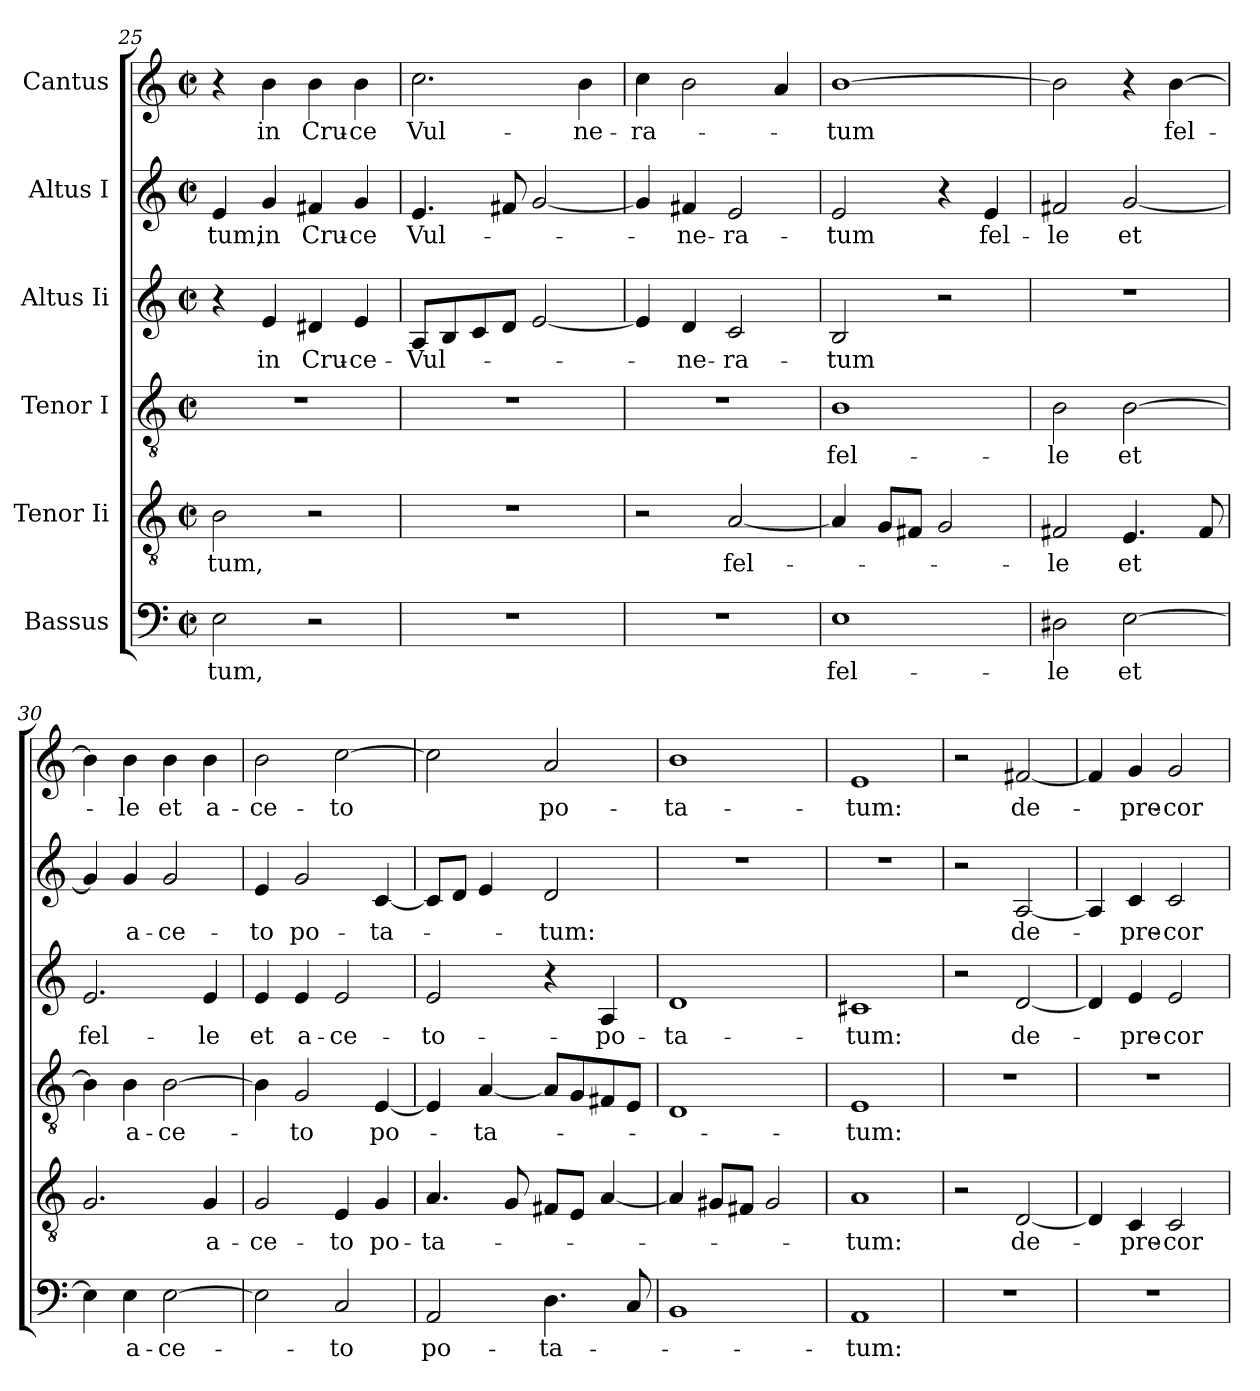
**kern	**text	**kern	**text	**kern	**text	**kern	**text	**kern	**text	**kern	**text
*part6	*part6	*part5	*part5	*part4	*part4	*part3	*part3	*part2	*part2	*part1	*part1
*staff6	*staff6	*staff5	*staff5	*staff4	*staff4	*staff3	*staff3	*staff2	*staff2	*staff1	*staff1
*I"Bassus	*	*I"Tenor Ii	*	*I"Tenor I	*	*I"Altus Ii	*	*I"Altus I	*	*I"Cantus	*
*clefF4	*	*clefGv2	*	*clefGv2	*	*clefG2	*	*clefG2	*	*clefG2	*
*M2/2	*	*M2/2	*	*M2/2	*	*M2/2	*	*M2/2	*	*M2/2	*
*met(c|)	*	*met(c|)	*	*met(c|)	*	*met(c|)	*	*met(c|)	*	*met(c|)	*
=25	=25	=25	=25	=25	=25	=25	=25	=25	=25	=25	=25
!	!LO:LY:b:cj	!	!LO:LY:b:cj	!	!	!	!	!	!LO:LY:b:cj	!	!
2E\	-tum,	2B\	-tum,	1r	.	4r	.	4e/	-tum,	4r	.
!	!	!	!	!	!	!	!LO:LY:b:cj	!	!LO:LY:b:cj	!	!LO:LY:b:cj
.	.	.	.	.	.	4e/	in	4g/	in	4b\	in
!	!	!	!	!	!	!	!LO:LY:b:cj	!	!LO:LY:b:cj	!	!LO:LY:b:cj
2r	.	2r	.	.	.	4d#X/	Cru-	4f#X/	Cru-	4b\	Cru-
!	!	!	!	!	!	!	!LO:LY:b:rj	!	!LO:LY:b:rj	!	!LO:LY:b:rj
.	.	.	.	.	.	4e/	-ce-	4g/	-ce	4b\	-ce
=26	=26	=26	=26	=26	=26	=26	=26	=26	=26	=26	=26
!	!	!	!	!	!	!	!LO:LY:b:cj	!	!LO:LY:b:cj	!	!LO:LY:b:cj
1r	.	1r	.	1r	.	8A/L	-Vul-	4.e/	Vul-	2.cc\	Vul-
.	.	.	.	.	.	8B/	.	.	.	.	.
.	.	.	.	.	.	8c/	.	.	.	.	.
.	.	.	.	.	.	8d/J	.	8f#X/	.	.	.
.	.	.	.	.	.	[<2e/	.	[<2g/	.	.	.
!	!	!	!	!	!	!	!	!	!	!	!LO:LY:b:cj
.	.	.	.	.	.	.	.	.	.	4b\	-ne-
=27	=27	=27	=27	=27	=27	=27	=27	=27	=27	=27	=27
!	!	!	!	!	!	!	!	!	!	!	!LO:LY:b:cj
1r	.	2r	.	1r	.	4e/]	.	4g/]	.	4cc\	-ra-
!	!	!	!	!	!	!	!LO:LY:b	!	!LO:LY:b	!	!
.	.	.	.	.	.	4d/	-ne-	4f#X/	-ne-	2b\	.
!	!	!	!LO:LY:b:cj	!	!	!	!LO:LY:b:rj	!	!LO:LY:b:rj	!	!
.	.	[<2A/	fel-	.	.	2c/	-ra-	2e/	-ra-	.	.
.	.	.	.	.	.	.	.	.	.	4a/	.
=28	=28	=28	=28	=28	=28	=28	=28	=28	=28	=28	=28
!	!LO:LY:b:rj	!	!	!	!LO:LY:b:cj	!	!LO:LY:b:cj	!	!LO:LY:b:cj	!	!LO:LY:b
1E	fel-	4A/]	.	1B	fel-	2B/	-tum	2e/	-tum	[<1b	-tum
.	.	8G/L	.	.	.	.	.	.	.	.	.
.	.	8F#X/J	.	.	.	.	.	.	.	.	.
.	.	2G/	.	.	.	2r	.	4r	.	.	.
!	!	!	!	!	!	!	!	!	!LO:LY:b:cj	!	!
.	.	.	.	.	.	.	.	4e/	fel-	.	.
!!LO:LB:g=z
=29	=29	=29	=29	=29	=29	=29	=29	=29	=29	=29	=29
!	!LO:LY:b:cj	!	!LO:LY:b:cj	!	!LO:LY:b:cj	!	!	!	!LO:LY:b:cj	!	!
2D#X\	-le	2F#X/	-le	2B\	-le	1r	.	2f#X/	-le	2b\]	.
!	!LO:LY:b:cj	!	!LO:LY:b:cj	!	!LO:LY:b:cj	!	!	!	!LO:LY:b:cj	!	!
[>2E\	et	4.E/	et	[>2B\	et	.	.	[<2g/	et	4r	.
!	!	!	!	!	!	!	!	!	!	!	!LO:LY:b:cj
.	.	.	.	.	.	.	.	.	.	[>4b\	fel-
.	.	8F#/	.	.	.	.	.	.	.	.	.
=30	=30	=30	=30	=30	=30	=30	=30	=30	=30	=30	=30
!	!	!	!	!	!	!	!LO:LY:b:cj	!	!	!	!
4E\]	.	2.G/	.	4B\]	.	2.e/	fel-	4g/]	.	4b\]	.
!	!LO:LY:b	!	!	!	!LO:LY:b	!	!	!	!LO:LY:b	!	!LO:LY:b:cj
4E\	a-	.	.	4B\	a-	.	.	4g/	a-	4b\	-le
!	!LO:LY:b:rj	!	!	!	!LO:LY:b:rj	!	!	!	!LO:LY:b:rj	!	!LO:LY:b:cj
[>2E\	-ce-	.	.	[>2B\	-ce-	.	.	2g/	-ce-	4b\	et
!	!	!	!LO:LY:b:cj	!	!	!	!LO:LY:b:cj	!	!	!	!LO:LY:b:cj
.	.	4G/	a-	.	.	4e/	-le	.	.	4b\	a-
=31	=31	=31	=31	=31	=31	=31	=31	=31	=31	=31	=31
!	!	!	!LO:LY:b:cj	!	!	!	!LO:LY:b:cj	!	!LO:LY:b:cj	!	!LO:LY:b:cj
2E\]	.	2G/	-ce-	4B\]	.	4e/	et	4e/	-to	2b\	-ce-
!	!	!	!	!	!LO:LY:b:cj	!	!LO:LY:b	!	!LO:LY:b:cj	!	!
.	.	.	.	2G/	-to	4e/	a-	2g/	po-	.	.
!	!LO:LY:b:cj	!	!LO:LY:b:cj	!	!	!	!LO:LY:b:cj	!	!	!	!LO:LY:b:cj
2C/	-to	4E/	-to	.	.	2e/	-ce-	.	.	[>2cc\	-to
!	!	!	!LO:LY:b:cj	!	!LO:LY:b:cj	!	!	!	!LO:LY:b:cj	!	!
.	.	4G/	po-	[<4E/	po-	.	.	[<4c/	-ta-	.	.
=32	=32	=32	=32	=32	=32	=32	=32	=32	=32	=32	=32
!	!LO:LY:b:cj	!	!LO:LY:b:cj	!	!	!	!LO:LY:b:cj	!	!	!	!
2AA/	po-	4.A/	-ta-	4E/]	.	2e/	-to-	8c/L]	.	2cc\]	.
.	.	.	.	.	.	.	.	8d/J	.	.	.
!	!	!	!	!	!LO:LY:b:cj	!	!	!	!	!	!
.	.	.	.	[<4A/	-ta-	.	.	4e/	.	.	.
.	.	8G/	.	.	.	.	.	.	.	.	.
!	!LO:LY:b:cj	!	!	!	!	!	!	!	!LO:LY:b:cj	!	!LO:LY:b:cj
4.D\	-ta-	8F#X/L	.	8A/L]	.	4r	.	2d/	-tum:	2a/	po-
.	.	8E/J	.	8G/	.	.	.	.	.	.	.
!	!	!	!	!	!	!	!LO:LY:b:cj	!	!	!	!
.	.	[<4A/	.	8F#X/	.	4A/	-po-	.	.	.	.
8C/	.	.	.	8E/J	.	.	.	.	.	.	.
=33	=33	=33	=33	=33	=33	=33	=33	=33	=33	=33	=33
!	!	!	!	!	!	!	!LO:LY:b:cj	!	!	!	!LO:LY:b:cj
1BB	.	4A/]	.	1D	.	1d	-ta-	1r	.	1b	-ta-
.	.	8G#X/L	.	.	.	.	.	.	.	.	.
.	.	8F#X/J	.	.	.	.	.	.	.	.	.
.	.	2G#/	.	.	.	.	.	.	.	.	.
=34	=34	=34	=34	=34	=34	=34	=34	=34	=34	=34	=34
!	!LO:LY:b:cj	!	!LO:LY:b:cj	!	!LO:LY:b:cj	!	!LO:LY:b:cj	!	!	!	!LO:LY:b:cj
1AA	-tum:	1A	-tum:	1E	-tum:	1c#X	-tum:	1r	.	1e	-tum:
=35	=35	=35	=35	=35	=35	=35	=35	=35	=35	=35	=35
1r	.	2r	.	1r	.	2r	.	2r	.	2r	.
!	!	!	!LO:LY:b:cj	!	!	!	!LO:LY:b:cj	!	!LO:LY:b:cj	!	!LO:LY:b:cj
.	.	[<2D/	de-	.	.	[<2d/	de-	[<2A/	de-	[<2f#X/	de-
=36	=36	=36	=36	=36	=36	=36	=36	=36	=36	=36	=36
1r	.	4D/]	.	1r	.	4d/]	.	4A/]	.	4f#/]	.
!	!	!	!LO:LY:b	!	!	!	!LO:LY:b	!	!LO:LY:b	!	!LO:LY:b
.	.	4C/	-pre-	.	.	4e/	-pre-	4c/	-pre-	4g/	-pre-
!	!	!	!LO:LY:b:rj	!	!	!	!LO:LY:b:rj	!	!LO:LY:b:rj	!	!LO:LY:b:rj
.	.	2C/	-cor	.	.	2e/	-cor	2c/	-cor	2g/	-cor
=	=	=	=	=	=	=	=	=	=	=	=
*-	*-	*-	*-	*-	*-	*-	*-	*-	*-	*-	*-
